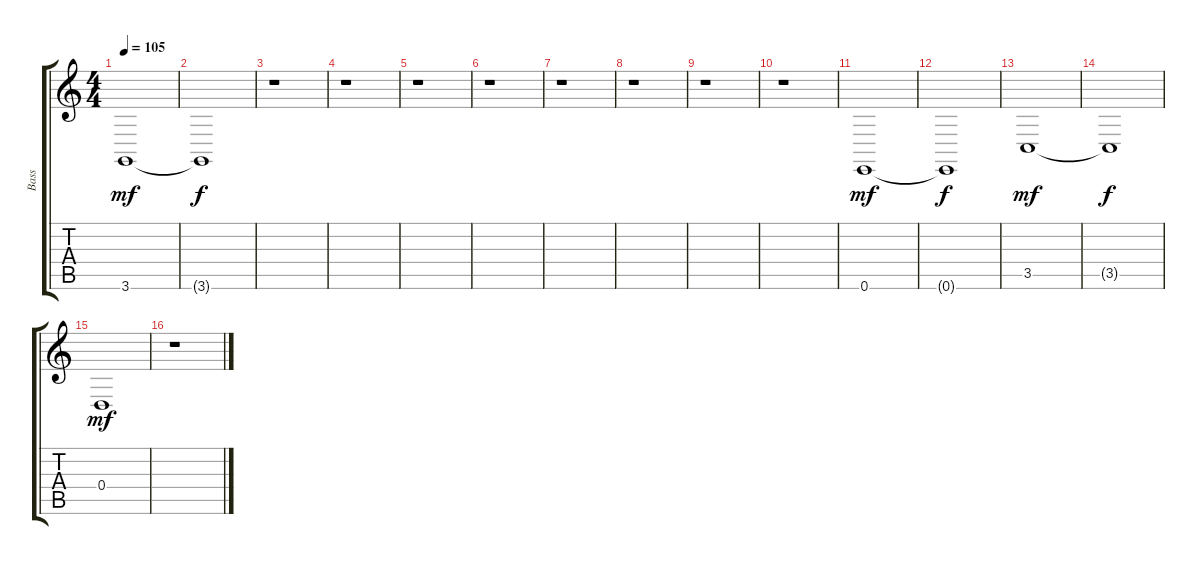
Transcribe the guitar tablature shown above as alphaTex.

\track ("Bass" "Bass") {instrument synthvoice}
\staff {score tabs}
\tuning (E4 B3 G3 D3 A2 E2) {hide}
\ts (4 4)
\tempo 105
\clef g2
\ks c
3.6.1{dy mf} |
3.6{t}.1{dy f} |
r.1 |
r.1 |
r.1 |
r.1 |
r.1 |
r.1 |
r.1 |
r.1 |
0.6.1{dy mf} |
0.6{t}.1{dy f} |
3.5.1{dy mf} |
3.5{t}.1{dy f} |
0.4.1{dy mf} |
r.1
